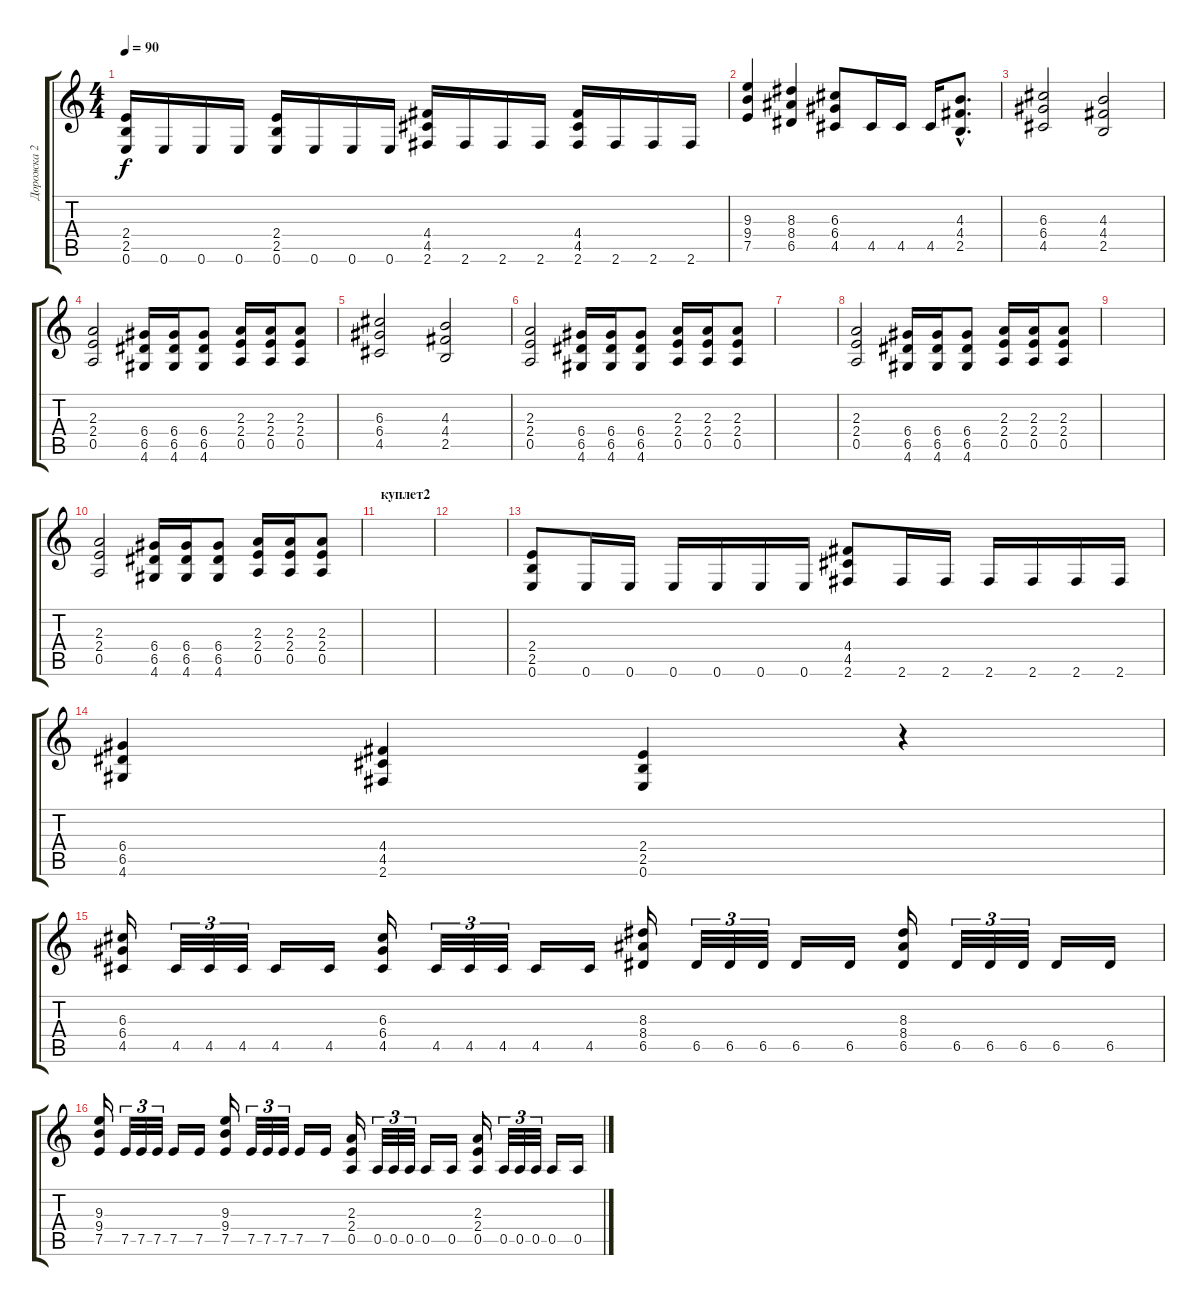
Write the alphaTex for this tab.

\track ("Дорожка 2" "Дорожка 2") {instrument distortionguitar}
\staff {score tabs}
\tuning (E4 B3 G3 D3 A2 E2) {hide}
\ts (4 4)
\tempo 90
\clef g2
\ks c
(2.4 2.5 0.6).16{dy f} 0.6.16 0.6.16 0.6.16 (2.4 2.5 0.6).16 0.6.16 0.6.16 0.6.16 (4.4 4.5 2.6).16 2.6.16 2.6.16 2.6.16 (4.4 4.5 2.6).16 2.6.16 2.6.16 2.6.16 |
(9.3 9.4 7.5).4 (8.3 8.4 6.5).4 (6.3 6.4 4.5).8 4.5.16 4.5.16 4.5.16 (4.3{hac} 4.4{hac} 2.5{hac}).8{d} |
(6.3 6.4 4.5).2 (4.3 4.4 2.5).2 |
(2.3 2.4 0.5).2 (6.4 6.5 4.6).16 (6.4 6.5 4.6).16 (6.4 6.5 4.6).8 (2.3 2.4 0.5).16 (2.3 2.4 0.5).16 (2.3 2.4 0.5).8 |
(6.3 6.4 4.5).2 (4.3 4.4 2.5).2 |
(2.3 2.4 0.5).2 (6.4 6.5 4.6).16 (6.4 6.5 4.6).16 (6.4 6.5 4.6).8 (2.3 2.4 0.5).16 (2.3 2.4 0.5).16 (2.3 2.4 0.5).8 |
|
(2.3 2.4 0.5).2 (6.4 6.5 4.6).16 (6.4 6.5 4.6).16 (6.4 6.5 4.6).8 (2.3 2.4 0.5).16 (2.3 2.4 0.5).16 (2.3 2.4 0.5).8 |
|
(2.3 2.4 0.5).2 (6.4 6.5 4.6).16 (6.4 6.5 4.6).16 (6.4 6.5 4.6).8 (2.3 2.4 0.5).16 (2.3 2.4 0.5).16 (2.3 2.4 0.5).8 |
\section ("" "куплет2")
|
|
(2.4 2.5 0.6).8 0.6.16 0.6.16 0.6.16 0.6.16 0.6.16 0.6.16 (4.4 4.5 2.6).8 2.6.16 2.6.16 2.6.16 2.6.16 2.6.16 2.6.16 |
(6.4 6.5 4.6).4 (4.4 4.5 2.6).4 (2.4 2.5 0.6).4 r.4 |
(6.3 6.4 4.5).16 4.5.32{tu (3 2)} 4.5.32{tu (3 2)} 4.5.32{tu (3 2)} 4.5.16 4.5.16 (6.3 6.4 4.5).16 4.5.32{tu (3 2)} 4.5.32{tu (3 2)} 4.5.32{tu (3 2)} 4.5.16 4.5.16 (8.3 8.4 6.5).16 6.5.32{tu (3 2)} 6.5.32{tu (3 2)} 6.5.32{tu (3 2)} 6.5.16 6.5.16 (8.3 8.4 6.5).16 6.5.32{tu (3 2)} 6.5.32{tu (3 2)} 6.5.32{tu (3 2)} 6.5.16 6.5.16 |
(9.3 9.4 7.5).16 7.5.32{tu (3 2)} 7.5.32{tu (3 2)} 7.5.32{tu (3 2)} 7.5.16 7.5.16 (9.3 9.4 7.5).16 7.5.32{tu (3 2)} 7.5.32{tu (3 2)} 7.5.32{tu (3 2)} 7.5.16 7.5.16 (2.3 2.4 0.5).16 0.5.32{tu (3 2)} 0.5.32{tu (3 2)} 0.5.32{tu (3 2)} 0.5.16 0.5.16 (2.3 2.4 0.5).16 0.5.32{tu (3 2)} 0.5.32{tu (3 2)} 0.5.32{tu (3 2)} 0.5.16 0.5.16
